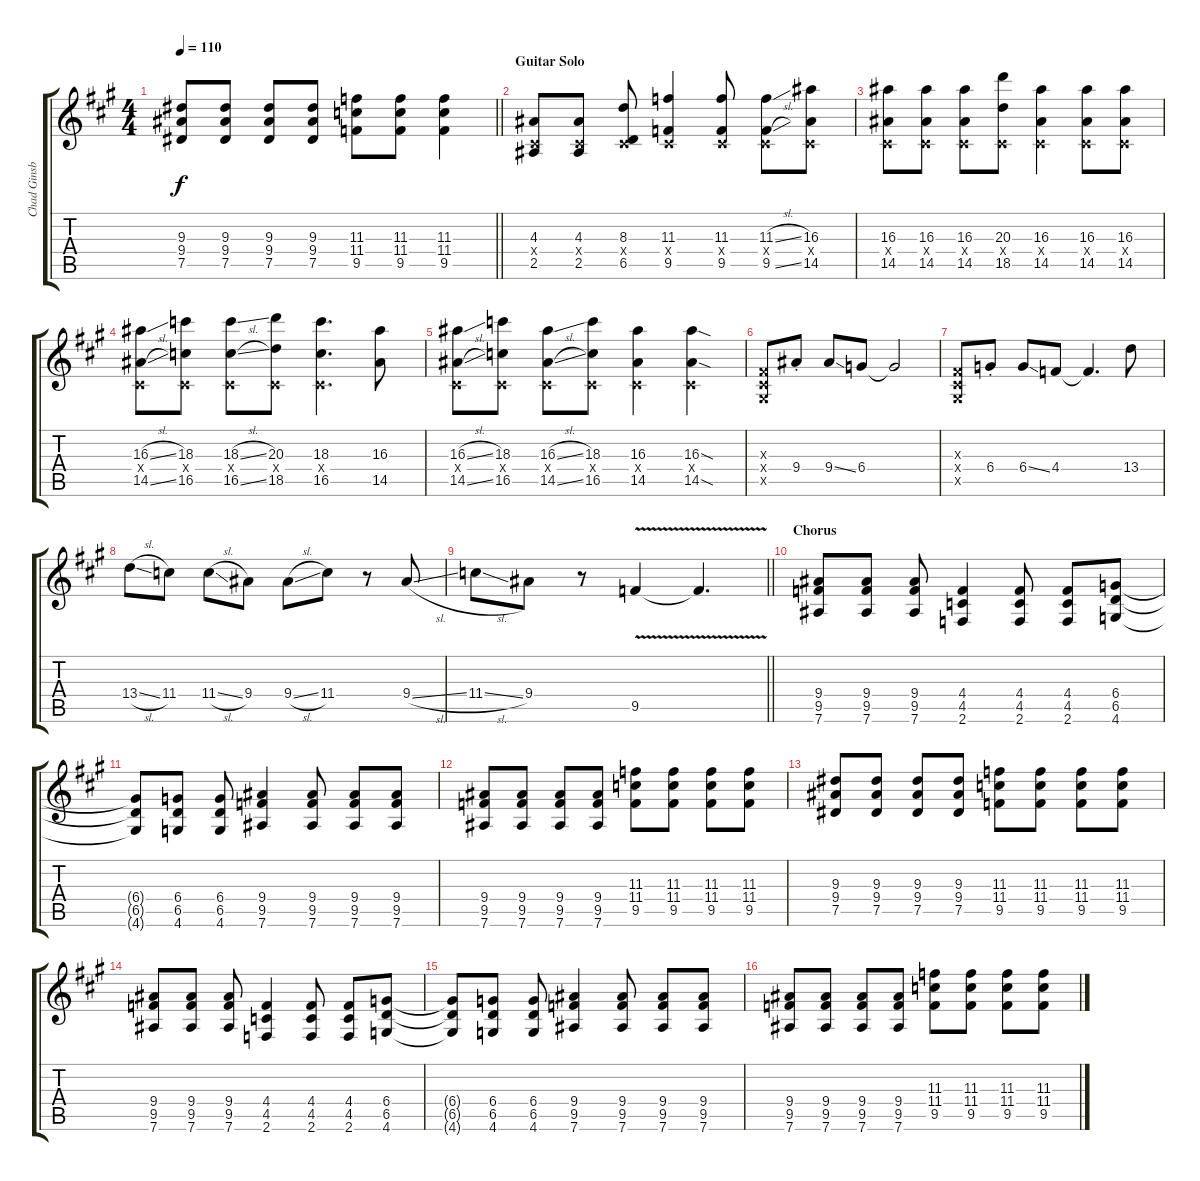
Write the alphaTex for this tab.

\track ("Chad Ginsburg" "Chad Ginsb") {instrument distortionguitar}
\staff {score tabs}
\tuning (Eb4 Bb3 Gb3 Db3 Ab2 Eb2) {hide}
\ts (4 4)
\tempo 110
\clef g2
\barLineRight lightlight
\ks a
(9.3 9.4 7.5).8{dy f} (9.3 9.4 7.5).8 (9.3 9.4 7.5).8 (9.3 9.4 7.5).8 (11.3 11.4 9.5).8 (11.3 11.4 9.5).8 (11.3 11.4 9.5).4 |
\section ("" "Guitar Solo")
(4.3 0.4{x} 2.5).8 (4.3 0.4{x} 2.5).8 (8.3 0.4{x} 6.5).8 (11.3 0.4{x} 9.5).4 (11.3 0.4{x} 9.5).8 (11.3{sl} 0.4{x} 9.5{sl}).8 (16.3 0.4{x} 14.5).8 |
(16.3 0.4{x} 14.5).8 (16.3 0.4{x} 14.5).8 (16.3 0.4{x} 14.5).8 (20.3 0.4{x} 18.5).8 (16.3 0.4{x} 14.5).4 (16.3 0.4{x} 14.5).8 (16.3 0.4{x} 14.5).8 |
(16.3{sl} 0.4{x} 14.5{sl}).8 (18.3 0.4{x} 16.5).8 (18.3{sl} 0.4{x} 16.5{sl}).8 (20.3 0.4{x} 18.5).8 (18.3 0.4{x} 16.5).4{d} (16.3 14.5).8 |
(16.3{sl} 0.4{x} 14.5{sl}).8 (18.3 0.4{x} 16.5).8 (16.3{sl} 0.4{x} 14.5{sl}).8 (18.3 0.4{x} 16.5).8 (16.3 0.4{x} 14.5).4 (16.3{sod} 0.4{x} 14.5{sod}).4 |
(0.3{x} 0.4{x} 0.5{x}).8 9.4{st}.8 9.4{ss}.8 6.4.8 6.4{t}.2 |
(0.3{x} 0.4{x} 0.5{x}).8 6.4{st}.8 6.4{ss}.8 4.4.8 4.4{t}.4{d} 13.4.8 |
13.4{sl}.8 11.4.8 11.4{sl}.8 9.4.8 9.4{sl}.8 11.4.8 r.8 9.4{sl}.8 |
\barLineRight lightlight
11.4{sl}.8 9.4.8 r.8 9.5{v}.4 9.5{t}.4{d} |
\section ("" "Chorus")
(9.4 9.5 7.6).8 (9.4 9.5 7.6).8 (9.4 9.5 7.6).8 (4.4 4.5 2.6).4 (4.4 4.5 2.6).8 (4.4 4.5 2.6).8 (6.4 6.5 4.6).8 |
(6.4{t} 6.5{t} 4.6{t}).8 (6.4 6.5 4.6).8 (6.4 6.5 4.6).8 (9.4 9.5 7.6).4 (9.4 9.5 7.6).8 (9.4 9.5 7.6).8 (9.4 9.5 7.6).8 |
(9.4 9.5 7.6).8 (9.4 9.5 7.6).8 (9.4 9.5 7.6).8 (9.4 9.5 7.6).8 (11.3 11.4 9.5).8 (11.3 11.4 9.5).8 (11.3 11.4 9.5).8 (11.3 11.4 9.5).8 |
(9.3 9.4 7.5).8 (9.3 9.4 7.5).8 (9.3 9.4 7.5).8 (9.3 9.4 7.5).8 (11.3 11.4 9.5).8 (11.3 11.4 9.5).8 (11.3 11.4 9.5).8 (11.3 11.4 9.5).8 |
(9.4 9.5 7.6).8 (9.4 9.5 7.6).8 (9.4 9.5 7.6).8 (4.4 4.5 2.6).4 (4.4 4.5 2.6).8 (4.4 4.5 2.6).8 (6.4 6.5 4.6).8 |
(6.4{t} 6.5{t} 4.6{t}).8 (6.4 6.5 4.6).8 (6.4 6.5 4.6).8 (9.4 9.5 7.6).4 (9.4 9.5 7.6).8 (9.4 9.5 7.6).8 (9.4 9.5 7.6).8 |
(9.4 9.5 7.6).8 (9.4 9.5 7.6).8 (9.4 9.5 7.6).8 (9.4 9.5 7.6).8 (11.3 11.4 9.5).8 (11.3 11.4 9.5).8 (11.3 11.4 9.5).8 (11.3 11.4 9.5).8
